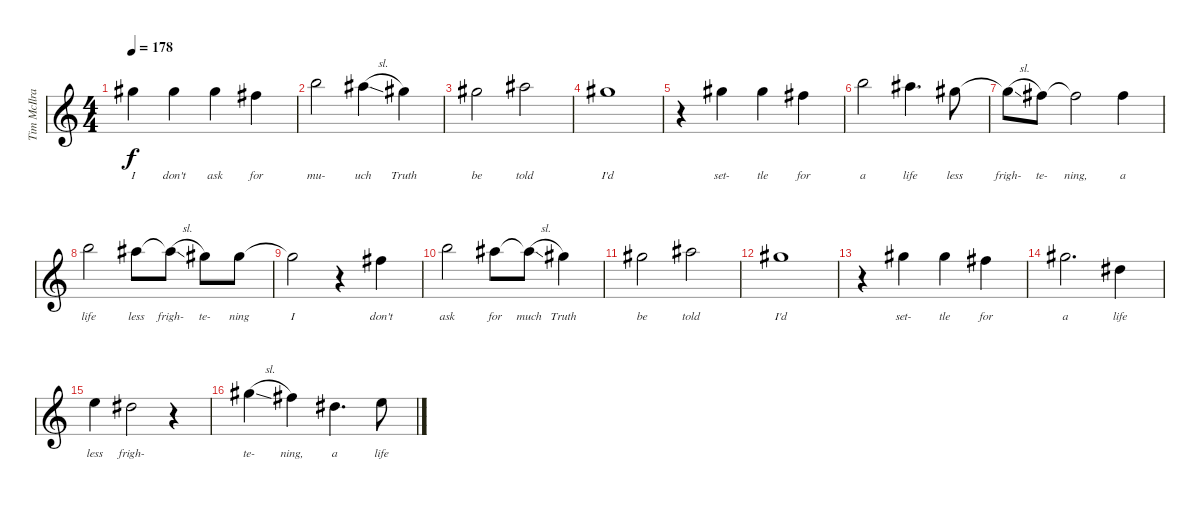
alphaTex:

\track ("Tim McIlrath - Vocals" "Tim McIlra") {instrument distortionguitar}
\staff {score}
\tuning (Eb4 Bb3 Gb3 Db3 Ab2 Eb2) {hide}
\ts (4 4)
\tempo 178
\clef g2
\ks c
10.2{t}.4{lyrics (0 "I") lyrics (1 "") lyrics (2 "") lyrics (3 "") lyrics (4 "") dy f} 10.2.4{lyrics (0 "don't") lyrics (1 "") lyrics (2 "") lyrics (3 "") lyrics (4 "")} 10.2.4{lyrics (0 "ask") lyrics (1 "") lyrics (2 "") lyrics (3 "") lyrics (4 "")} 8.2.4{lyrics (0 "for") lyrics (1 "") lyrics (2 "") lyrics (3 "") lyrics (4 "")} |
13.2.2{lyrics (0 "mu-") lyrics (1 "") lyrics (2 "") lyrics (3 "") lyrics (4 "")} 12.2{sl}.4{lyrics (0 "uch") lyrics (1 "") lyrics (2 "") lyrics (3 "") lyrics (4 "")} 10.2.4{lyrics (0 "Truth") lyrics (1 "") lyrics (2 "") lyrics (3 "") lyrics (4 "")} |
10.2.2{lyrics (0 "be") lyrics (1 "") lyrics (2 "") lyrics (3 "") lyrics (4 "")} 12.2.2{lyrics (0 "told") lyrics (1 "") lyrics (2 "") lyrics (3 "") lyrics (4 "")} |
10.2.1{lyrics (0 "I'd") lyrics (1 "") lyrics (2 "") lyrics (3 "") lyrics (4 "")} |
r.4 10.2.4{lyrics (0 "set-") lyrics (1 "") lyrics (2 "") lyrics (3 "") lyrics (4 "")} 10.2.4{lyrics (0 "tle") lyrics (1 "") lyrics (2 "") lyrics (3 "") lyrics (4 "")} 8.2.4{lyrics (0 "for") lyrics (1 "") lyrics (2 "") lyrics (3 "") lyrics (4 "")} |
13.2.2{lyrics (0 "a") lyrics (1 "") lyrics (2 "") lyrics (3 "") lyrics (4 "")} 12.2.4{d lyrics (0 "life") lyrics (1 "") lyrics (2 "") lyrics (3 "") lyrics (4 "")} 10.2.8{lyrics (0 "less") lyrics (1 "") lyrics (2 "") lyrics (3 "") lyrics (4 "")} |
10.2{sl t}.8{lyrics (0 "frigh-") lyrics (1 "") lyrics (2 "") lyrics (3 "") lyrics (4 "")} 8.2.8{lyrics (0 "te-") lyrics (1 "") lyrics (2 "") lyrics (3 "") lyrics (4 "")} 8.2{t}.2{lyrics (0 "ning,") lyrics (1 "") lyrics (2 "") lyrics (3 "") lyrics (4 "")} 8.2.4{lyrics (0 "a") lyrics (1 "") lyrics (2 "") lyrics (3 "") lyrics (4 "")} |
13.2.2{lyrics (0 "life") lyrics (1 "") lyrics (2 "") lyrics (3 "") lyrics (4 "")} 12.2.8{lyrics (0 "less") lyrics (1 "") lyrics (2 "") lyrics (3 "") lyrics (4 "")} 12.2{sl t}.8{lyrics (0 "frigh-") lyrics (1 "") lyrics (2 "") lyrics (3 "") lyrics (4 "")} 10.2.8{lyrics (0 "te-") lyrics (1 "") lyrics (2 "") lyrics (3 "") lyrics (4 "")} 10.2.8{lyrics (0 "ning") lyrics (1 "") lyrics (2 "") lyrics (3 "") lyrics (4 "")} |
10.2{t}.2{lyrics (0 "I") lyrics (1 "") lyrics (2 "") lyrics (3 "") lyrics (4 "")} r.4 8.2.4{lyrics (0 "don't") lyrics (1 "") lyrics (2 "") lyrics (3 "") lyrics (4 "")} |
13.2.2{lyrics (0 "ask") lyrics (1 "") lyrics (2 "") lyrics (3 "") lyrics (4 "")} 12.2.8{lyrics (0 "for") lyrics (1 "") lyrics (2 "") lyrics (3 "") lyrics (4 "")} 12.2{sl t}.8{lyrics (0 "much") lyrics (1 "") lyrics (2 "") lyrics (3 "") lyrics (4 "")} 10.2.4{lyrics (0 "Truth") lyrics (1 "") lyrics (2 "") lyrics (3 "") lyrics (4 "")} |
10.2.2{lyrics (0 "be") lyrics (1 "") lyrics (2 "") lyrics (3 "") lyrics (4 "")} 12.2.2{lyrics (0 "told") lyrics (1 "") lyrics (2 "") lyrics (3 "") lyrics (4 "")} |
10.2.1{lyrics (0 "I'd") lyrics (1 "") lyrics (2 "") lyrics (3 "") lyrics (4 "")} |
r.4 10.2.4{lyrics (0 "set-") lyrics (1 "") lyrics (2 "") lyrics (3 "") lyrics (4 "")} 10.2.4{lyrics (0 "tle") lyrics (1 "") lyrics (2 "") lyrics (3 "") lyrics (4 "")} 8.2.4{lyrics (0 "for") lyrics (1 "") lyrics (2 "") lyrics (3 "") lyrics (4 "")} |
10.2.2{d lyrics (0 "a") lyrics (1 "") lyrics (2 "") lyrics (3 "") lyrics (4 "")} 5.2.4{lyrics (0 "life") lyrics (1 "") lyrics (2 "") lyrics (3 "") lyrics (4 "")} |
6.2.4{lyrics (0 "less") lyrics (1 "") lyrics (2 "") lyrics (3 "") lyrics (4 "")} 5.2.2{lyrics (0 "frigh-") lyrics (1 "") lyrics (2 "") lyrics (3 "") lyrics (4 "")} r.4 |
10.2{sl}.4{lyrics (0 "te-") lyrics (1 "") lyrics (2 "") lyrics (3 "") lyrics (4 "")} 8.2.4{lyrics (0 "ning,") lyrics (1 "") lyrics (2 "") lyrics (3 "") lyrics (4 "")} 5.2.4{d lyrics (0 "a") lyrics (1 "") lyrics (2 "") lyrics (3 "") lyrics (4 "")} 6.2.8{lyrics (0 "life") lyrics (1 "") lyrics (2 "") lyrics (3 "") lyrics (4 "")}
